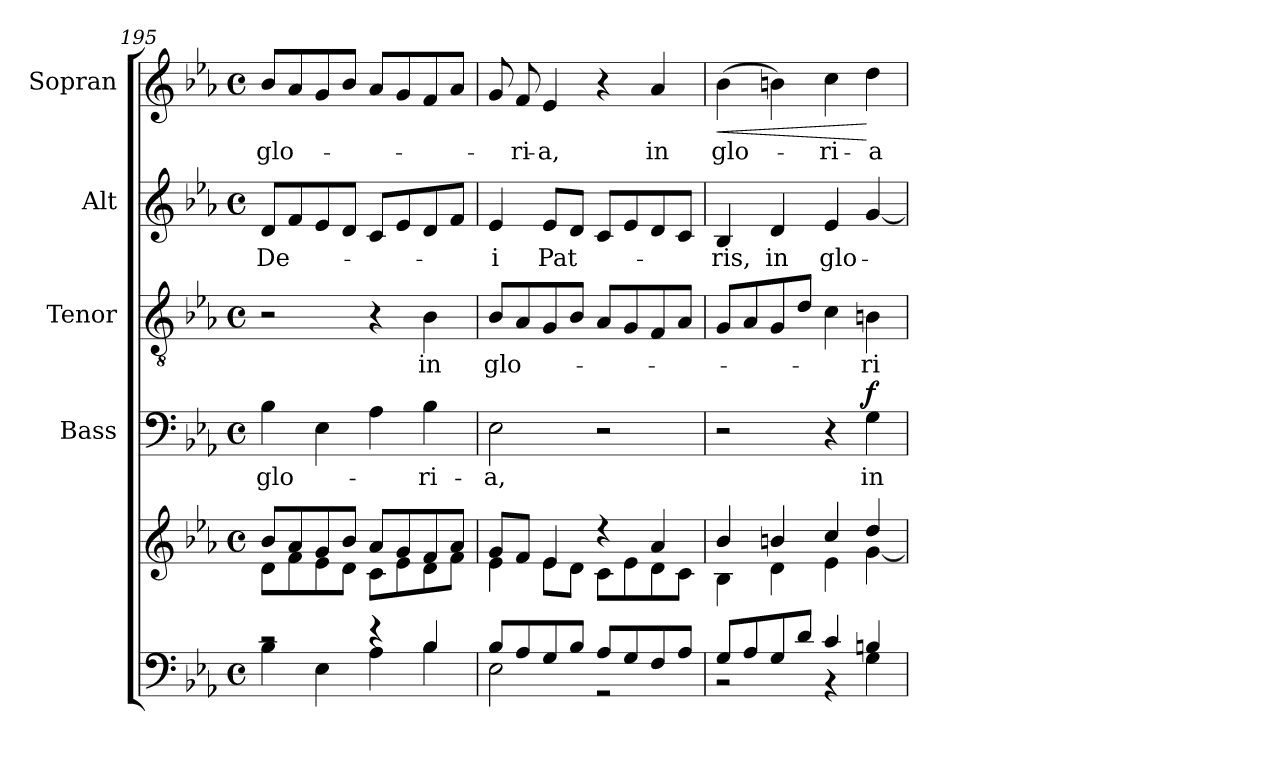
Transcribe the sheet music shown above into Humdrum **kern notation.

**kern	**kern	**kern	**text	**dynam	**kern	**text	**kern	**text	**kern	**text	**dynam
*part5	*part5	*part4	*part4	*part4	*part3	*part3	*part2	*part2	*part1	*part1	*part1
*staff6	*staff5	*staff4	*staff4	*staff4	*staff3	*staff3	*staff2	*staff2	*staff1	*staff1	*staff1
*	*	*I"Bass	*	*	*I"Tenor	*	*I"Alt	*	*I"Sopran	*	*
*	*	*I'B.	*	*	*I'T.	*	*I'A.	*	*I'S.	*	*
*clefF4	*clefG2	*clefF4	*	*	*clefGv2	*	*clefG2	*	*clefG2	*	*
*k[b-e-a-]	*k[b-e-a-]	*k[b-e-a-]	*	*	*k[b-e-a-]	*	*k[b-e-a-]	*	*k[b-e-a-]	*	*
*E-:	*E-:	*E-:	*	*	*E-:	*	*E-:	*	*E-:	*	*
*M4/4	*M4/4	*M4/4	*	*	*M4/4	*	*M4/4	*	*M4/4	*	*
*met(c)	*met(c)	*met(c)	*	*	*met(c)	*	*met(c)	*	*met(c)	*	*
=195	=195	=195	=195	=195	=195	=195	=195	=195	=195	=195	=195
*^	*^	*	*	*	*	*	*	*	*	*	*
!	!	!	!	!	!LO:LY:b	!	!	!	!	!LO:LY:b	!	!LO:LY:b	!
2rd	4B-\	8b-/L	8d\L	4B-\	glo-	.	2r	.	8d/L	De-	8b-/L	glo-	.
.	.	8a-/	8f\	.	.	.	.	.	8f/	.	8a-/	.	.
.	4E-\	8g/	8e-\	4E-\	.	.	.	.	8e-/	.	8g/	.	.
.	.	8b-/J	8d\J	.	.	.	.	.	8d/J	.	8b-/J	.	.
4re	4A-\	8a-/L	8c\L	4A-\	.	.	4r	.	8c/L	.	8a-/L	.	.
.	.	8g/	8e-\	.	.	.	.	.	8e-/	.	8g/	.	.
!	!	!	!	!	!LO:LY:b	!	!	!LO:LY:b	!	!	!	!	!
4B-/	4B-\	8f/	8d\	4B-\	-ri-	.	4B-\	in	8d/	.	8f/	.	.
.	.	8a-/J	8f\J	.	.	.	.	.	8f/J	.	8a-/J	.	.
=196	=196	=196	=196	=196	=196	=196	=196	=196	=196	=196	=196	=196	=196
!	!	!	!	!	!LO:LY:b	!	!	!LO:LY:b	!	!LO:LY:b	!	!	!
8B-/L	2E-\	8g/L	4e-\	2E-\	-a,	.	8B-/L	glo-	4e-/	-i	8g/	.	.
!	!	!	!	!	!	!	!	!	!	!	!	!LO:LY:b	!
8A-/	.	8f/J	.	.	.	.	8A-/	.	.	.	8f/	-ri-	.
!	!	!	!	!	!	!	!	!	!	!LO:LY:b	!	!LO:LY:b	!
8G/	.	4e-/	8e-\L	.	.	.	8G/	.	8e-/L	Pat-	4e-/	-a,	.
8B-/J	.	.	8d\J	.	.	.	8B-/J	.	8d/J	.	.	.	.
8A-/L	2r	4r	8c\L	2r	.	.	8A-/L	.	8c/L	.	4r	.	.
8G/	.	.	8e-\	.	.	.	8G/	.	8e-/	.	.	.	.
!	!	!	!	!	!	!	!	!	!	!	!	!LO:LY:b	!
8F/	.	4a-/	8d\	.	.	.	8F/	.	8d/	.	4a-/	in	.
8A-/J	.	.	8c\J	.	.	.	8A-/J	.	8c/J	.	.	.	.
=197	=197	=197	=197	=197	=197	=197	=197	=197	=197	=197	=197	=197	=197
!	!	!	!	!	!	!	!	!	!	!LO:LY:b	!	!LO:LY:b	!LO:HP:b
8G/L	2r	4b-/	4B-\	2r	.	.	8G/L	.	4B-/	-ris,	(>4b-\	glo-	<
8A-/	.	.	.	.	.	.	8A-/	.	.	.	.	.	.
!	!	!	!	!	!	!	!	!	!	!LO:LY:b	!	!	!
8G/	.	4bn/	4d\	.	.	.	8G/	.	4d/	in	4bn\)	.	.
8d/J	.	.	.	.	.	.	8d/J	.	.	.	.	.	.
!	!	!	!	!	!	!	!	!	!	!LO:LY:b	!	!LO:LY:b	!
4c/	4r	4cc/	4e-\	4r	.	.	4c\	.	4e-/	glo-	4cc\	-ri-	.
!	!	!	!	!	!LO:LY:b	!LO:DY:a	!	!LO:LY:b	!	!	!	!LO:LY:b	!
4Bn/	4G\	4dd/	[<4g\	4G\	in	f	4Bn\	-ri-	[4g/	.	4dd\	-a	[
*v	*v	*	*	*	*	*	*	*	*	*	*	*	*
*	*v	*v	*	*	*	*	*	*	*	*	*	*
=	=	=	=	=	=	=	=	=	=	=	=
*-	*-	*-	*-	*-	*-	*-	*-	*-	*-	*-	*-
